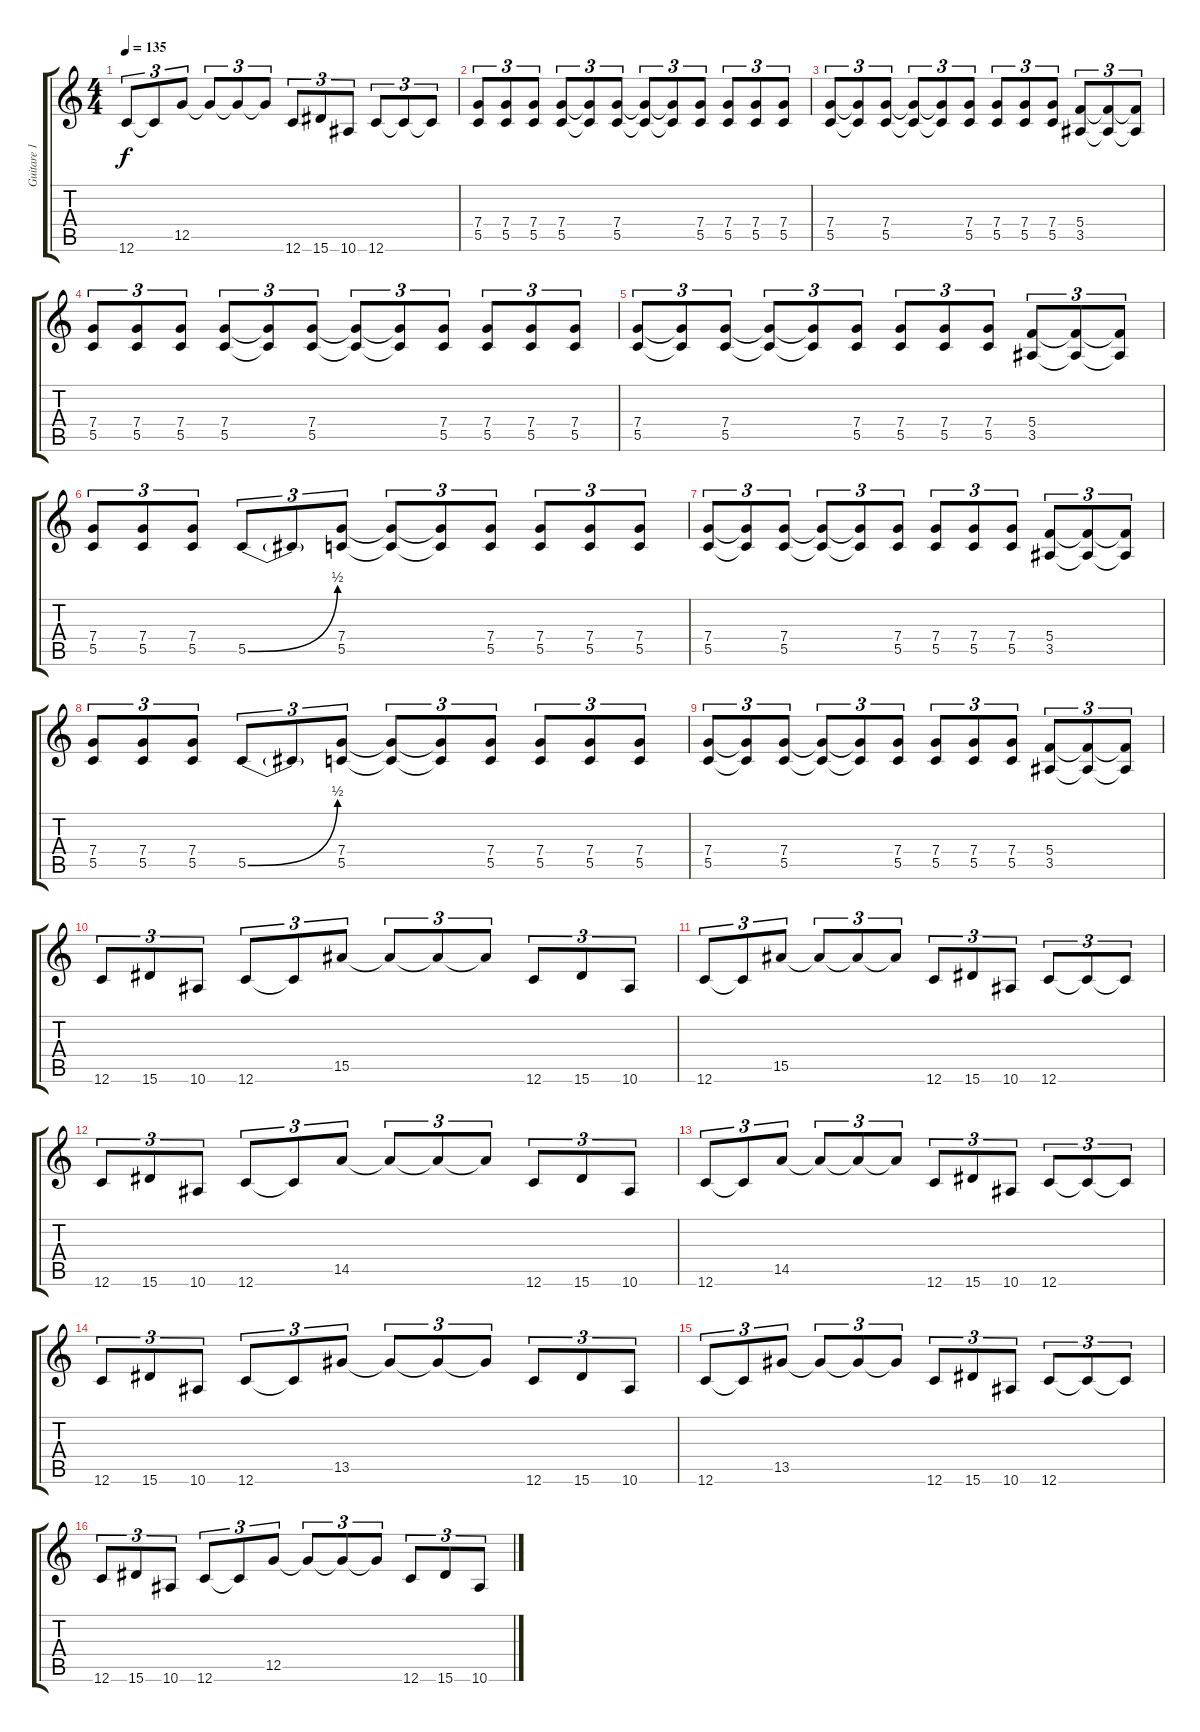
\track ("Guitare 1" "Guitare 1") {instrument distortionguitar}
\staff {score tabs}
\tuning (E4 C4 G3 C3 G2 C2) {hide}
\ts (4 4)
\tempo 135
\clef g2
\ks c
12.6.8{tu (3 2) dy f} 12.6{t}.8{tu (3 2)} 12.5.8{tu (3 2)} 12.5{t}.8{tu (3 2)} 12.5{t}.8{tu (3 2)} 12.5{t}.8{tu (3 2)} 12.6.8{tu (3 2)} 15.6.8{tu (3 2)} 10.6.8{tu (3 2)} 12.6.8{tu (3 2)} 12.6{t}.8{tu (3 2)} 12.6{t}.8{tu (3 2)} |
(7.4 5.5).8{tu (3 2)} (7.4 5.5).8{tu (3 2)} (7.4 5.5).8{tu (3 2)} (7.4 5.5).8{tu (3 2)} (7.4{t} 5.5{t}).8{tu (3 2)} (7.4 5.5).8{tu (3 2)} (7.4{t} 5.5{t}).8{tu (3 2)} (7.4{t} 5.5{t}).8{tu (3 2)} (7.4 5.5).8{tu (3 2)} (7.4 5.5).8{tu (3 2)} (7.4 5.5).8{tu (3 2)} (7.4 5.5).8{tu (3 2)} |
(7.4 5.5).8{tu (3 2)} (7.4{t} 5.5{t}).8{tu (3 2)} (7.4 5.5).8{tu (3 2)} (7.4{t} 5.5{t}).8{tu (3 2)} (7.4{t} 5.5{t}).8{tu (3 2)} (7.4 5.5).8{tu (3 2)} (7.4 5.5).8{tu (3 2)} (7.4 5.5).8{tu (3 2)} (7.4 5.5).8{tu (3 2)} (5.4 3.5).8{tu (3 2)} (5.4{t} 3.5{t}).8{tu (3 2)} (5.4{t} 3.5{t}).8{tu (3 2)} |
(7.4 5.5).8{tu (3 2)} (7.4 5.5).8{tu (3 2)} (7.4 5.5).8{tu (3 2)} (7.4 5.5).8{tu (3 2)} (7.4{t} 5.5{t}).8{tu (3 2)} (7.4 5.5).8{tu (3 2)} (7.4{t} 5.5{t}).8{tu (3 2)} (7.4{t} 5.5{t}).8{tu (3 2)} (7.4 5.5).8{tu (3 2)} (7.4 5.5).8{tu (3 2)} (7.4 5.5).8{tu (3 2)} (7.4 5.5).8{tu (3 2)} |
(7.4 5.5).8{tu (3 2)} (7.4{t} 5.5{t}).8{tu (3 2)} (7.4 5.5).8{tu (3 2)} (7.4{t} 5.5{t}).8{tu (3 2)} (7.4{t} 5.5{t}).8{tu (3 2)} (7.4 5.5).8{tu (3 2)} (7.4 5.5).8{tu (3 2)} (7.4 5.5).8{tu (3 2)} (7.4 5.5).8{tu (3 2)} (5.4 3.5).8{tu (3 2)} (5.4{t} 3.5{t}).8{tu (3 2)} (5.4{t} 3.5{t}).8{tu (3 2)} |
(7.4 5.5).8{tu (3 2)} (7.4 5.5).8{tu (3 2)} (7.4 5.5).8{tu (3 2)} 5.5{be (bend 0 0 60 2)}.8{tu (3 2)} 5.5{t}.8{tu (3 2)} (7.4 5.5).8{tu (3 2)} (7.4{t} 5.5{t}).8{tu (3 2)} (7.4{t} 5.5{t}).8{tu (3 2)} (7.4 5.5).8{tu (3 2)} (7.4 5.5).8{tu (3 2)} (7.4 5.5).8{tu (3 2)} (7.4 5.5).8{tu (3 2)} |
(7.4 5.5).8{tu (3 2)} (7.4{t} 5.5{t}).8{tu (3 2)} (7.4 5.5).8{tu (3 2)} (7.4{t} 5.5{t}).8{tu (3 2)} (7.4{t} 5.5{t}).8{tu (3 2)} (7.4 5.5).8{tu (3 2)} (7.4 5.5).8{tu (3 2)} (7.4 5.5).8{tu (3 2)} (7.4 5.5).8{tu (3 2)} (5.4 3.5).8{tu (3 2)} (5.4{t} 3.5{t}).8{tu (3 2)} (5.4{t} 3.5{t}).8{tu (3 2)} |
(7.4 5.5).8{tu (3 2)} (7.4 5.5).8{tu (3 2)} (7.4 5.5).8{tu (3 2)} 5.5{be (bend 0 0 60 2)}.8{tu (3 2)} 5.5{t}.8{tu (3 2)} (7.4 5.5).8{tu (3 2)} (7.4{t} 5.5{t}).8{tu (3 2)} (7.4{t} 5.5{t}).8{tu (3 2)} (7.4 5.5).8{tu (3 2)} (7.4 5.5).8{tu (3 2)} (7.4 5.5).8{tu (3 2)} (7.4 5.5).8{tu (3 2)} |
(7.4 5.5).8{tu (3 2)} (7.4{t} 5.5{t}).8{tu (3 2)} (7.4 5.5).8{tu (3 2)} (7.4{t} 5.5{t}).8{tu (3 2)} (7.4{t} 5.5{t}).8{tu (3 2)} (7.4 5.5).8{tu (3 2)} (7.4 5.5).8{tu (3 2)} (7.4 5.5).8{tu (3 2)} (7.4 5.5).8{tu (3 2)} (5.4 3.5).8{tu (3 2)} (5.4{t} 3.5{t}).8{tu (3 2)} (5.4{t} 3.5{t}).8{tu (3 2)} |
12.6.8{tu (3 2)} 15.6.8{tu (3 2)} 10.6.8{tu (3 2)} 12.6.8{tu (3 2)} 12.6{t}.8{tu (3 2)} 15.5.8{tu (3 2)} 15.5{t}.8{tu (3 2)} 15.5{t}.8{tu (3 2)} 15.5{t}.8{tu (3 2)} 12.6.8{tu (3 2)} 15.6.8{tu (3 2)} 10.6.8{tu (3 2)} |
12.6.8{tu (3 2)} 12.6{t}.8{tu (3 2)} 15.5.8{tu (3 2)} 15.5{t}.8{tu (3 2)} 15.5{t}.8{tu (3 2)} 15.5{t}.8{tu (3 2)} 12.6.8{tu (3 2)} 15.6.8{tu (3 2)} 10.6.8{tu (3 2)} 12.6.8{tu (3 2)} 12.6{t}.8{tu (3 2)} 12.6{t}.8{tu (3 2)} |
12.6.8{tu (3 2)} 15.6.8{tu (3 2)} 10.6.8{tu (3 2)} 12.6.8{tu (3 2)} 12.6{t}.8{tu (3 2)} 14.5.8{tu (3 2)} 14.5{t}.8{tu (3 2)} 14.5{t}.8{tu (3 2)} 14.5{t}.8{tu (3 2)} 12.6.8{tu (3 2)} 15.6.8{tu (3 2)} 10.6.8{tu (3 2)} |
12.6.8{tu (3 2)} 12.6{t}.8{tu (3 2)} 14.5.8{tu (3 2)} 14.5{t}.8{tu (3 2)} 14.5{t}.8{tu (3 2)} 14.5{t}.8{tu (3 2)} 12.6.8{tu (3 2)} 15.6.8{tu (3 2)} 10.6.8{tu (3 2)} 12.6.8{tu (3 2)} 12.6{t}.8{tu (3 2)} 12.6{t}.8{tu (3 2)} |
12.6.8{tu (3 2)} 15.6.8{tu (3 2)} 10.6.8{tu (3 2)} 12.6.8{tu (3 2)} 12.6{t}.8{tu (3 2)} 13.5.8{tu (3 2)} 13.5{t}.8{tu (3 2)} 13.5{t}.8{tu (3 2)} 13.5{t}.8{tu (3 2)} 12.6.8{tu (3 2)} 15.6.8{tu (3 2)} 10.6.8{tu (3 2)} |
12.6.8{tu (3 2)} 12.6{t}.8{tu (3 2)} 13.5.8{tu (3 2)} 13.5{t}.8{tu (3 2)} 13.5{t}.8{tu (3 2)} 13.5{t}.8{tu (3 2)} 12.6.8{tu (3 2)} 15.6.8{tu (3 2)} 10.6.8{tu (3 2)} 12.6.8{tu (3 2)} 12.6{t}.8{tu (3 2)} 12.6{t}.8{tu (3 2)} |
12.6.8{tu (3 2)} 15.6.8{tu (3 2)} 10.6.8{tu (3 2)} 12.6.8{tu (3 2)} 12.6{t}.8{tu (3 2)} 12.5.8{tu (3 2)} 12.5{t}.8{tu (3 2)} 12.5{t}.8{tu (3 2)} 12.5{t}.8{tu (3 2)} 12.6.8{tu (3 2)} 15.6.8{tu (3 2)} 10.6.8{tu (3 2)}
